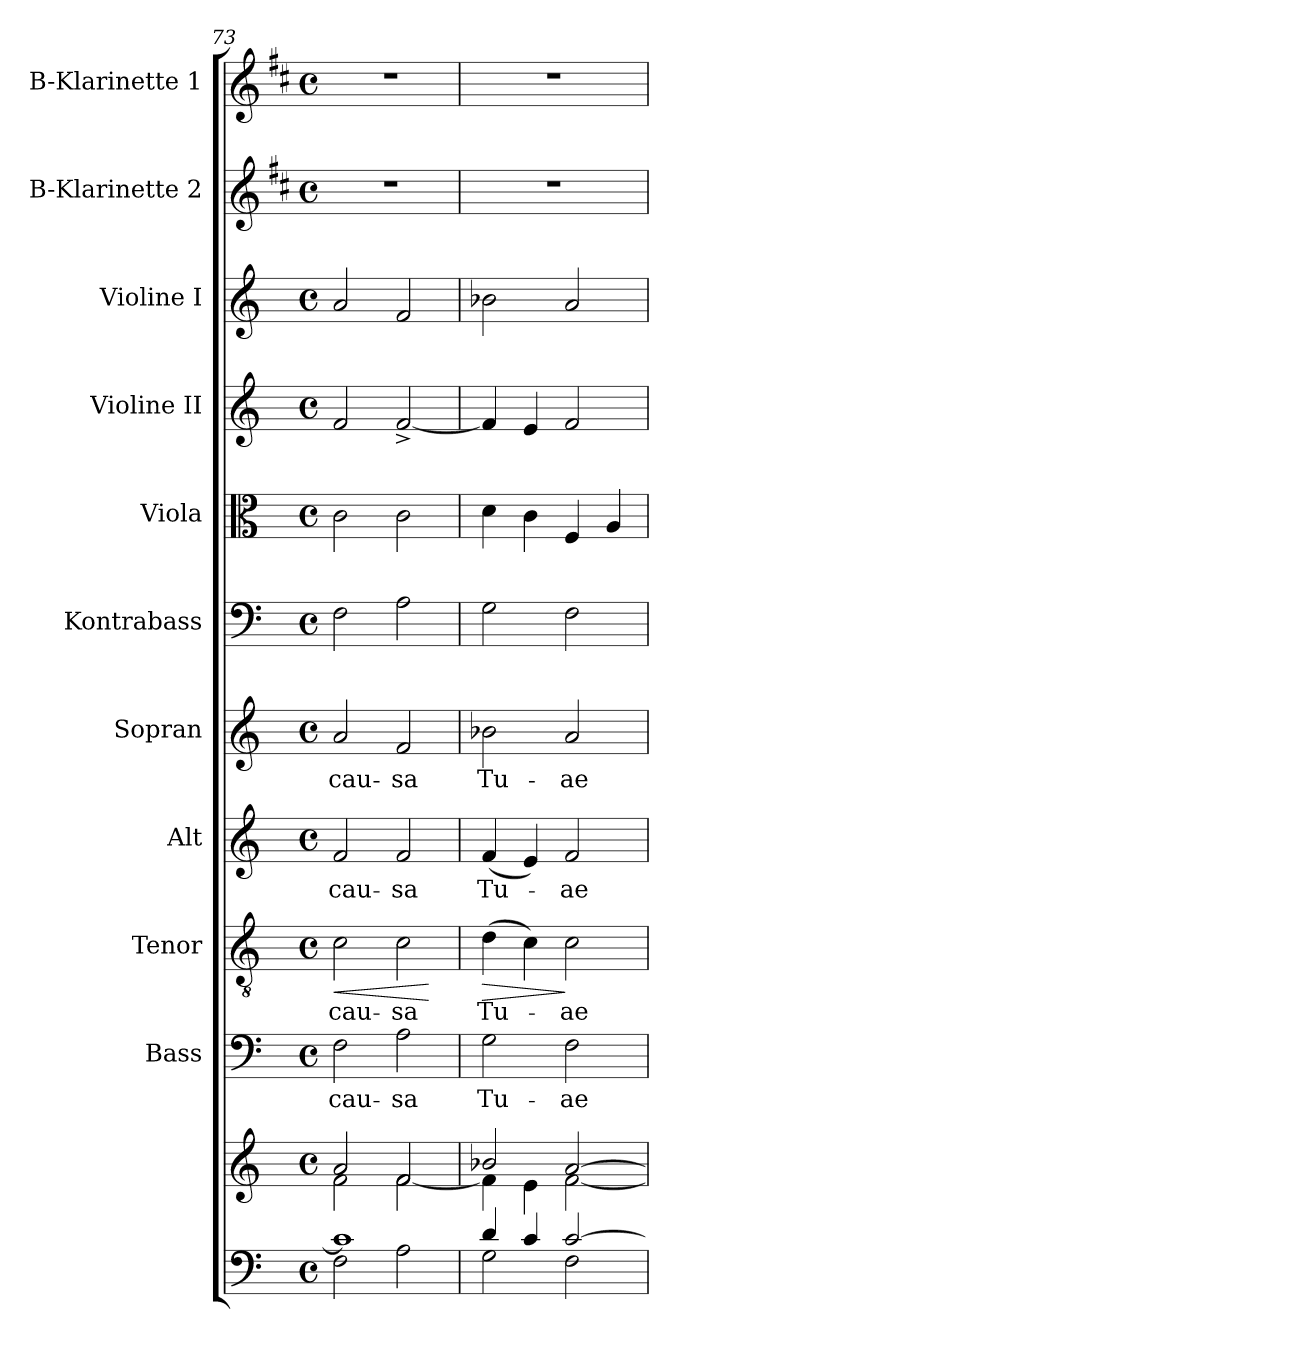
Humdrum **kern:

**kern	**kern	**kern	**text	**kern	**text	**dynam	**kern	**text	**kern	**text	**kern	**kern	**kern	**kern	**kern	**kern
*part11	*part11	*part10	*part10	*part9	*part9	*part9	*part8	*part8	*part7	*part7	*part6	*part5	*part4	*part3	*part2	*part1
*staff12	*staff11	*staff10	*staff10	*staff9	*staff9	*staff9	*staff8	*staff8	*staff7	*staff7	*staff6	*staff5	*staff4	*staff3	*staff2	*staff1
*	*	*I"Bass	*	*I"Tenor	*	*	*I"Alt	*	*I"Sopran	*	*I"Kontrabass	*I"Viola	*I"Violine II	*I"Violine I	*I"B-Klarinette 2	*I"B-Klarinette 1
*	*	*I'B.	*	*I'T.	*	*	*I'A.	*	*I'S.	*	*I'Kb.	*I'Vla.	*I'Vl. II	*I'Vl. I	*I'B Kl. 2	*I'B Kl. 1
*clefF4	*clefG2	*clefF4	*	*clefGv2	*	*	*clefG2	*	*clefG2	*	*clefF4	*clefC3	*clefG2	*clefG2	*clefG2	*clefG2
*	*	*	*	*	*	*	*	*	*	*	*ITrd7c12	*	*	*	*ITrd1c2	*ITrd1c2
*k[]	*k[]	*k[]	*	*k[]	*	*	*k[]	*	*k[]	*	*k[]	*k[]	*k[]	*k[]	*k[]	*k[]
*C:	*C:	*C:	*	*C:	*	*	*C:	*	*C:	*	*C:	*C:	*C:	*C:	*C:	*C:
*M4/4	*M4/4	*M4/4	*	*M4/4	*	*	*M4/4	*	*M4/4	*	*M4/4	*M4/4	*M4/4	*M4/4	*M4/4	*M4/4
*met(c)	*met(c)	*met(c)	*	*met(c)	*	*	*met(c)	*	*met(c)	*	*met(c)	*met(c)	*met(c)	*met(c)	*met(c)	*met(c)
=73	=73	=73	=73	=73	=73	=73	=73	=73	=73	=73	=73	=73	=73	=73	=73	=73
*^	*^	*	*	*	*	*	*	*	*	*	*	*	*	*	*	*
!	!	!	!	!	!LO:LY:b	!	!LO:LY:b	!LO:HP:b	!	!LO:LY:b	!	!LO:LY:b	!	!	!	!	!	!
1c]	2F\	2a/	2f\	2F\	cau-	2c\	cau-	<	2f/	cau-	2a/	cau-	2FF\	2c\	2f/	2a/	1r	1r
!	!	!	!	!	!LO:LY:b	!	!LO:LY:b	!	!	!LO:LY:b	!	!LO:LY:b	!	!	!	!	!	!
.	2A\	2f/	[<2f\	2A\	-sa	2c\	-sa	.	2f/	-sa	2f/	-sa	2AA\	2c\	[2f^</	2f/	.	.
*v	*v	*	*	*	*	*	*	*	*	*	*	*	*	*	*	*	*	*
*	*v	*v	*	*	*	*	*	*	*	*	*	*	*	*	*	*	*
.	.	.	.	.	.	[	.	.	.	.	.	.	.	.	.	.
!!LO:PB:g=z
=74	=74	=74	=74	=74	=74	=74	=74	=74	=74	=74	=74	=74	=74	=74	=74	=74
*^	*^	*	*	*	*	*	*	*	*	*	*	*	*	*	*	*
!	!	!	!	!	!LO:LY:b	!	!LO:LY:b	!LO:HP:b	!	!LO:LY:b	!	!LO:LY:b	!	!	!	!	!	!
4d/	2G\	2b-X/	4f\]	2G\	Tu-	(>4d\	Tu-	>	(<4f/	Tu-	2b-X\	Tu-	2GG\	4d\	4f/]	2b-X\	1r	1r
4c/	.	.	4e\	.	.	4c\)	.	.	4e/)	.	.	.	.	4c\	4e/	.	.	.
!	!	!	!	!	!LO:LY:b	!	!LO:LY:b	!	!	!LO:LY:b	!	!LO:LY:b	!	!	!	!	!	!
[>2c/	2F\	[>2a/	[<2f\	2F\	-ae	2c\	-ae	]	2f/	-ae	2a/	-ae	2FF\	4F/	2f/	2a/	.	.
.	.	.	.	.	.	.	.	.	.	.	.	.	.	4A/	.	.	.	.
*v	*v	*	*	*	*	*	*	*	*	*	*	*	*	*	*	*	*	*
*	*v	*v	*	*	*	*	*	*	*	*	*	*	*	*	*	*	*
=	=	=	=	=	=	=	=	=	=	=	=	=	=	=	=	=
*-	*-	*-	*-	*-	*-	*-	*-	*-	*-	*-	*-	*-	*-	*-	*-	*-
